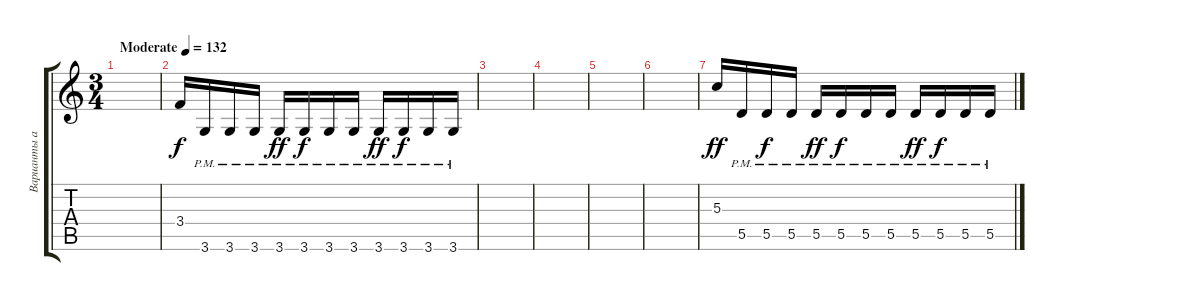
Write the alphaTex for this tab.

\track ("Варианты апликатур" "Варианты а") {mute instrument electricguitarclean}
\staff {score tabs}
\tuning (E4 B3 G3 D3 A2 E2) {hide}
\ts (3 4)
\tempo (132 "Moderate")
\clef g2
\ks c
|
3.4.16 3.6{pm}.16 3.6{pm}.16{dy f} 3.6{pm}.16 3.6{pm}.16{dy ff} 3.6{pm}.16{dy f} 3.6{pm}.16 3.6{pm}.16 3.6{pm}.16{dy ff} 3.6{pm}.16{dy f} 3.6{pm}.16 3.6{pm}.16 |
|
|
|
|
5.3.16{dy ff} 5.5{pm}.16 5.5{pm}.16{dy f} 5.5{pm}.16 5.5{pm}.16{dy ff} 5.5{pm}.16{dy f} 5.5{pm}.16 5.5{pm}.16 5.5{pm}.16{dy ff} 5.5{pm}.16{dy f} 5.5{pm}.16 5.5{pm}.16
